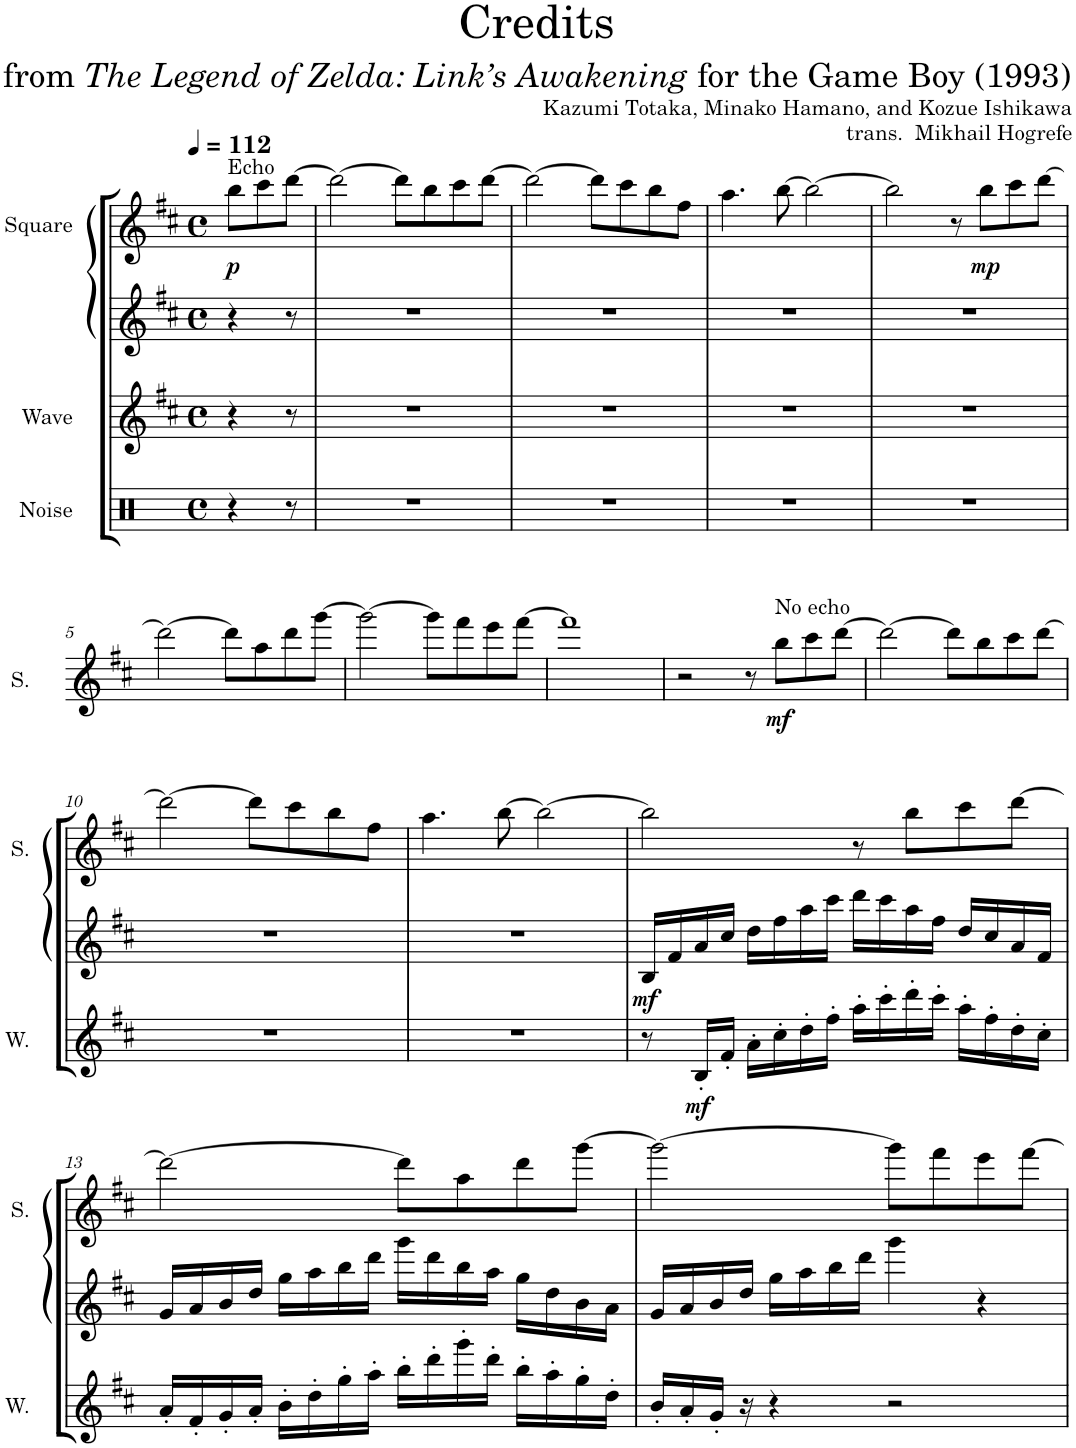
**kern	**kern	**dynam	**kern	**dynam	**kern	**dynam	**kern	**dynam
*part5	*part4	*part4	*part3	*part3	*part2	*part2	*part1	*part1
*staff5	*staff4	*staff4	*staff3	*staff3	*staff2	*staff2	*staff1	*staff1
*I"Noise	*I"Wave	*	*I"Square Synthesizer	*	*I"Square Synthesizer	*	*I"Square	*
*I'N.	*I'W.	*	*	*	*	*	*I'S.	*
*	*	*	*	*	*stria5	*	*	*
*clefX	*clefG2	*	*clefG2	*	*clefG2	*	*clefG2	*
*k[]	*k[f#c#]	*	*k[f#c#]	*	*k[f#c#]	*	*k[f#c#]	*
*M4/4	*M4/4	*	*M4/4	*	*M4/4	*	*M4/4	*
*met(c)	*met(c)	*	*met(c)	*	*met(c)	*	*met(c)	*
*MM112	*MM112	*	*MM112	*	*MM112	*	*MM112	*
=	=	=	=	=	=	=	=	=
!	!	!	!	!	!	!	!LO:TX:a:t=Echo	!
!	!	!	!	!	!	!	!	!LO:DY:b
4r	4r	.	4r	.	8r	.	8bb\L	p
.	.	.	.	.	16r	.	8ccc#\	.
!	!	!	!	!	!LO:TX:a:t=Echo	!	!	!
!	!	!	!	!	!	!LO:DY:b	!	!
.	.	.	.	.	8bb\L	pp	.	.
8r	8r	.	8r	.	.	.	[8ddd\J	.
.	.	.	.	.	[16ccc#\Jk	.	.	.
=1	=1	=1	=1	=1	=1	=1	=1	=1
1r	1r	.	1r	.	16ccc#\KL]	.	2ddd\_	.
.	.	.	.	.	[8ddd\J	.	.	.
.	.	.	.	.	2ddd_	.	.	.
.	.	.	.	.	.	.	8ddd\L]	.
.	.	.	.	.	.	.	8bb\	.
.	.	.	.	.	8ddd]	.	.	.
.	.	.	.	.	.	.	8ccc#\	.
.	.	.	.	.	8bb\L	.	.	.
.	.	.	.	.	.	.	[8ddd\J	.
.	.	.	.	.	[16ccc#\Jk	.	.	.
=2	=2	=2	=2	=2	=2	=2	=2	=2
1r	1r	.	1r	.	16ccc#\KL]	.	2ddd\_	.
.	.	.	.	.	[8ddd\J	.	.	.
.	.	.	.	.	2ddd_	.	.	.
.	.	.	.	.	.	.	8ddd\L]	.
.	.	.	.	.	.	.	8ccc#\	.
.	.	.	.	.	8ddd]	.	.	.
.	.	.	.	.	.	.	8bb\	.
.	.	.	.	.	8ccc#\L	.	.	.
.	.	.	.	.	.	.	8ff#\J	.
.	.	.	.	.	[16bb\Jk	.	.	.
=3	=3	=3	=3	=3	=3	=3	=3	=3
1r	1r	.	1r	.	16bb\KL]	.	4.aa\	.
.	.	.	.	.	8ff#\J	.	.	.
.	.	.	.	.	4.aa	.	.	.
.	.	.	.	.	.	.	[8bb\	.
.	.	.	.	.	.	.	2bb\_	.
.	.	.	.	.	[8bb\L	.	.	.
.	.	.	.	.	16bb\Jk_	.	.	.
.	.	.	.	.	4bb_	.	.	.
=4	=4	=4	=4	=4	=4	=4	=4	=4
1r	1r	.	1r	.	8.bb_	.	2bb\]	.
.	.	.	.	.	2bb]	.	.	.
.	.	.	.	.	.	.	8r	.
!	!	!	!	!	!	!	!	!LO:DY:b
.	.	.	.	.	.	.	8bb\L	mp
.	.	.	.	.	8r	.	.	.
.	.	.	.	.	.	.	8ccc#\	.
!	!	!	!	!	!	!LO:DY:b	!	!
.	.	.	.	.	8bb\L	p	.	.
.	.	.	.	.	.	.	[8ddd\J	.
.	.	.	.	.	[16ccc#\Jk	.	.	.
!!LO:LB:g=z
=5	=5	=5	=5	=5	=5	=5	=5	=5
1r	1r	.	1r	.	16ccc#\KL]	.	2ddd\_	.
.	.	.	.	.	[8ddd\J	.	.	.
.	.	.	.	.	2ddd_	.	.	.
.	.	.	.	.	.	.	8ddd\L]	.
.	.	.	.	.	.	.	8aa\	.
.	.	.	.	.	8ddd]	.	.	.
.	.	.	.	.	.	.	8ddd\	.
.	.	.	.	.	8aa\L	.	.	.
.	.	.	.	.	.	.	[8ggg\J	.
.	.	.	.	.	[16ddd\Jk	.	.	.
=6	=6	=6	=6	=6	=6	=6	=6	=6
1r	1r	.	1r	.	16ddd\KL]	.	2ggg\_	.
.	.	.	.	.	[8ggg\J	.	.	.
.	.	.	.	.	2ggg_	.	.	.
.	.	.	.	.	.	.	8ggg\L]	.
.	.	.	.	.	.	.	8fff#\	.
.	.	.	.	.	8ggg]	.	.	.
.	.	.	.	.	.	.	8eee\	.
.	.	.	.	.	8fff#\L	.	.	.
.	.	.	.	.	.	.	[8fff#\J	.
.	.	.	.	.	[16eee\Jk	.	.	.
=7	=7	=7	=7	=7	=7	=7	=7	=7
1r	1r	.	1r	.	16eee\KL]	.	1fff#]	.
.	.	.	.	.	[8fff#\	.	.	.
.	.	.	.	.	16fff#\Jk_	.	.	.
.	.	.	.	.	2.fff#_	.	.	.
=8	=8	=8	=8	=8	=8	=8	=8	=8
1r	1r	.	1r	.	8.fff#]	.	2r	.
.	.	.	.	.	16r	.	.	.
.	.	.	.	.	4r	.	.	.
.	.	.	.	.	2r	.	8r	.
!	!	!	!	!	!	!	!LO:TX:a:t=No echo	!
!	!	!	!	!	!	!	!	!LO:DY:b
.	.	.	.	.	.	.	8bb\L	mf
.	.	.	.	.	.	.	8ccc#\	.
.	.	.	.	.	.	.	[8ddd\J	.
=9	=9	=9	=9	=9	=9	=9	=9	=9
1r	1r	.	1r	.	1r	.	2ddd\_	.
.	.	.	.	.	.	.	8ddd\L]	.
.	.	.	.	.	.	.	8bb\	.
.	.	.	.	.	.	.	8ccc#\	.
.	.	.	.	.	.	.	[8ddd\J	.
!!LO:LB:g=z
=10	=10	=10	=10	=10	=10	=10	=10	=10
1r	1r	.	1r	.	1r	.	2ddd\_	.
.	.	.	.	.	.	.	8ddd\L]	.
.	.	.	.	.	.	.	8ccc#\	.
.	.	.	.	.	.	.	8bb\	.
.	.	.	.	.	.	.	8ff#\J	.
=11	=11	=11	=11	=11	=11	=11	=11	=11
1r	1r	.	1r	.	1r	.	4.aa\	.
.	.	.	.	.	.	.	[8bb\	.
.	.	.	.	.	.	.	2bb\_	.
=12	=12	=12	=12	=12	=12	=12	=12	=12
!	!	!	!	!LO:DY:b	!	!	!	!
1r	8r	.	16B/LL	mf	1r	.	2bb\]	.
.	.	.	16f#/	.	.	.	.	.
!	!	!LO:DY:b	!	!	!	!	!	!
.	16B'/LL	mf	16a/	.	.	.	.	.
.	16f#'/JJ	.	16cc#/JJ	.	.	.	.	.
.	16a'\LL	.	16dd\LL	.	.	.	.	.
.	16cc#'\	.	16ff#\	.	.	.	.	.
.	16dd'\	.	16aa\	.	.	.	.	.
.	16ff#'\JJ	.	16ccc#\JJ	.	.	.	.	.
.	16aa'\LL	.	16ddd\LL	.	.	.	8r	.
.	16ccc#'\	.	16ccc#\	.	.	.	.	.
.	16ddd'\	.	16aa\	.	.	.	8bb\L	.
.	16ccc#'\JJ	.	16ff#\JJ	.	.	.	.	.
.	16aa'\LL	.	16dd/LL	.	.	.	8ccc#\	.
.	16ff#'\	.	16cc#/	.	.	.	.	.
.	16dd'\	.	16a/	.	.	.	[8ddd\J	.
.	16cc#'\JJ	.	16f#/JJ	.	.	.	.	.
!!LO:LB:g=z
=13	=13	=13	=13	=13	=13	=13	=13	=13
1r	16a'/LL	.	16g/LL	.	1r	.	2ddd\_	.
.	16f#'/	.	16a/	.	.	.	.	.
.	16g'/	.	16b/	.	.	.	.	.
.	16a'/JJ	.	16dd/JJ	.	.	.	.	.
.	16b'\LL	.	16gg\LL	.	.	.	.	.
.	16dd'\	.	16aa\	.	.	.	.	.
.	16gg'\	.	16bb\	.	.	.	.	.
.	16aa'\JJ	.	16ddd\JJ	.	.	.	.	.
.	16bb'\LL	.	16ggg\LL	.	.	.	8ddd\L]	.
.	16ddd'\	.	16ddd\	.	.	.	.	.
.	16ggg'\	.	16bb\	.	.	.	8aa\	.
.	16ddd'\JJ	.	16aa\JJ	.	.	.	.	.
.	16bb'\LL	.	16gg\LL	.	.	.	8ddd\	.
.	16aa'\	.	16dd\	.	.	.	.	.
.	16gg'\	.	16b\	.	.	.	[8ggg\J	.
.	16dd'\JJ	.	16a\JJ	.	.	.	.	.
=14	=14	=14	=14	=14	=14	=14	=14	=14
1r	16b'/LL	.	16g/LL	.	1r	.	2ggg\_	.
.	16a'/	.	16a/	.	.	.	.	.
.	16g'/JJ	.	16b/	.	.	.	.	.
.	16r	.	16dd/JJ	.	.	.	.	.
.	4r	.	16gg\LL	.	.	.	.	.
.	.	.	16aa\	.	.	.	.	.
.	.	.	16bb\	.	.	.	.	.
.	.	.	16ddd\JJ	.	.	.	.	.
.	2r	.	4ggg\	.	.	.	8ggg\L]	.
.	.	.	.	.	.	.	8fff#\	.
.	.	.	4r	.	.	.	8eee\	.
.	.	.	.	.	.	.	[8fff#\J	.
=	=	=	=	=	=	=	=	=
*-	*-	*-	*-	*-	*-	*-	*-	*-
